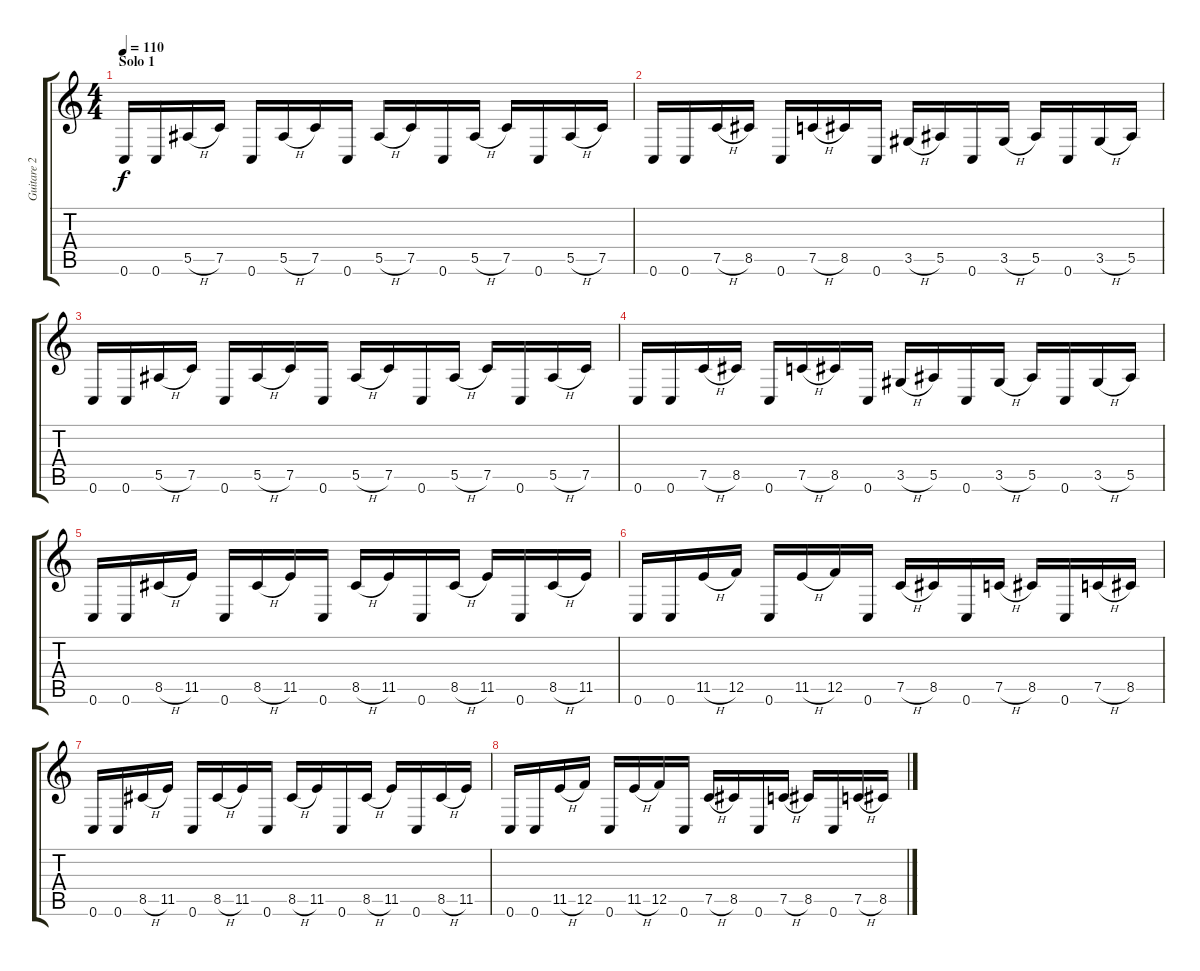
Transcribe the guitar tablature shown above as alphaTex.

\track ("Guitare 2" "Guitare 2") {instrument distortionguitar}
\staff {score tabs}
\tuning (C4 G3 Eb3 Bb2 F2 C2) {hide}
\ts (4 4)
\section ("" "Solo 1")
\tempo 110
\clef g2
\ks c
0.6.16{dy f} 0.6.16 5.5{h}.16 7.5.16 0.6.16 5.5{h}.16 7.5.16 0.6.16 5.5{h}.16 7.5.16 0.6.16 5.5{h}.16 7.5.16 0.6.16 5.5{h}.16 7.5.16 |
0.6.16 0.6.16 7.5{h}.16 8.5.16 0.6.16 7.5{h}.16 8.5.16 0.6.16 3.5{h}.16 5.5.16 0.6.16 3.5{h}.16 5.5.16 0.6.16 3.5{h}.16 5.5.16 |
0.6.16 0.6.16 5.5{h}.16 7.5.16 0.6.16 5.5{h}.16 7.5.16 0.6.16 5.5{h}.16 7.5.16 0.6.16 5.5{h}.16 7.5.16 0.6.16 5.5{h}.16 7.5.16 |
0.6.16 0.6.16 7.5{h}.16 8.5.16 0.6.16 7.5{h}.16 8.5.16 0.6.16 3.5{h}.16 5.5.16 0.6.16 3.5{h}.16 5.5.16 0.6.16 3.5{h}.16 5.5.16 |
0.6.16 0.6.16 8.5{h}.16 11.5.16 0.6.16 8.5{h}.16 11.5.16 0.6.16 8.5{h}.16 11.5.16 0.6.16 8.5{h}.16 11.5.16 0.6.16 8.5{h}.16 11.5.16 |
0.6.16 0.6.16 11.5{h}.16 12.5.16 0.6.16 11.5{h}.16 12.5.16 0.6.16 7.5{h}.16 8.5.16 0.6.16 7.5{h}.16 8.5.16 0.6.16 7.5{h}.16 8.5.16 |
0.6.16 0.6.16 8.5{h}.16 11.5.16 0.6.16 8.5{h}.16 11.5.16 0.6.16 8.5{h}.16 11.5.16 0.6.16 8.5{h}.16 11.5.16 0.6.16 8.5{h}.16 11.5.16 |
0.6.16 0.6.16 11.5{h}.16 12.5.16 0.6.16 11.5{h}.16 12.5.16 0.6.16 7.5{h}.16 8.5.16 0.6.16 7.5{h}.16 8.5.16 0.6.16 7.5{h}.16 8.5.16
